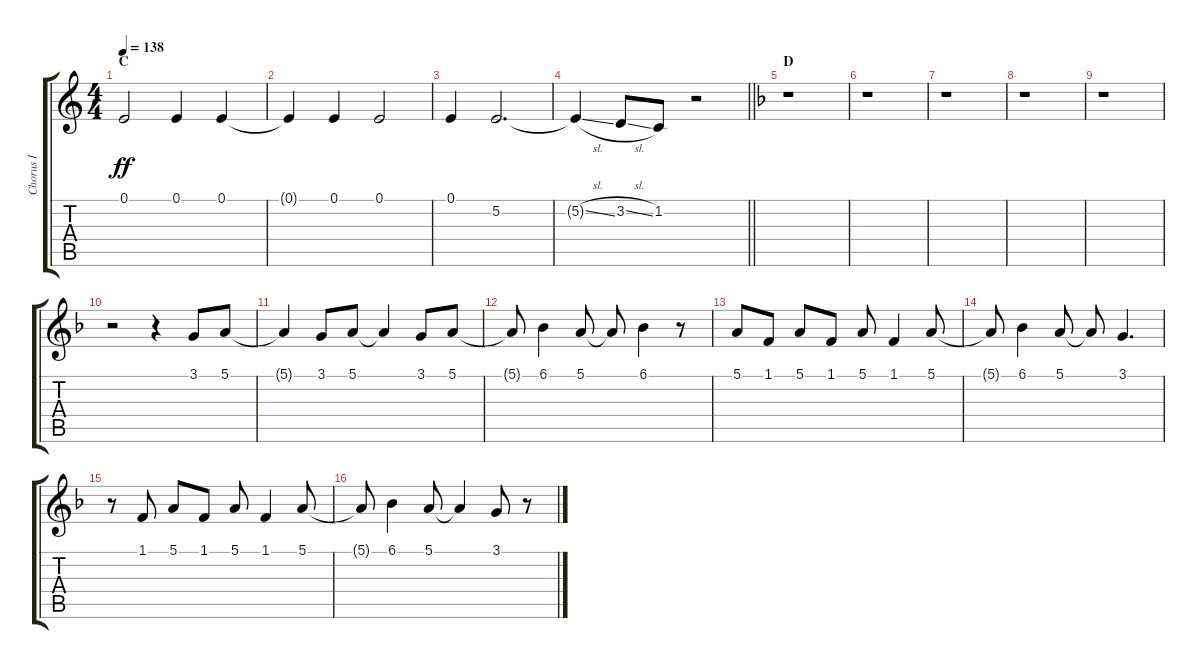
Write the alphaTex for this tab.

\track ("Chorus I" "Chorus I") {instrument voiceoohs}
\staff {score tabs}
\tuning (E4 B3 G3 D3 A2 E2) {hide}
\ts (4 4)
\section ("" "C")
\tempo 138
\clef g2
\ks c
0.1.2{dy ff} 0.1.4 0.1.4 |
0.1{t}.4 0.1.4 0.1.2 |
0.1.4 5.2.2{d} |
\barLineRight lightlight
5.2{sl t}.4 3.2{sl}.8 1.2.8 r.2 |
\section ("" "D")
\ks f
r.1 |
r.1 |
r.1 |
r.1 |
r.1 |
r.2 r.4 3.1.8 5.1.8 |
5.1{t}.4 3.1.8 5.1.8 5.1{t}.4 3.1.8 5.1.8 |
5.1{t}.8 6.1.4 5.1.8 5.1{t}.8 6.1.4 r.8 |
5.1.8 1.1.8 5.1.8 1.1.8 5.1.8 1.1.4 5.1.8 |
5.1{t}.8 6.1.4 5.1.8 5.1{t}.8 3.1.4{d} |
r.8 1.1.8 5.1.8 1.1.8 5.1.8 1.1.4 5.1.8 |
5.1{t}.8 6.1.4 5.1.8 5.1{t}.4 3.1.8 r.8
